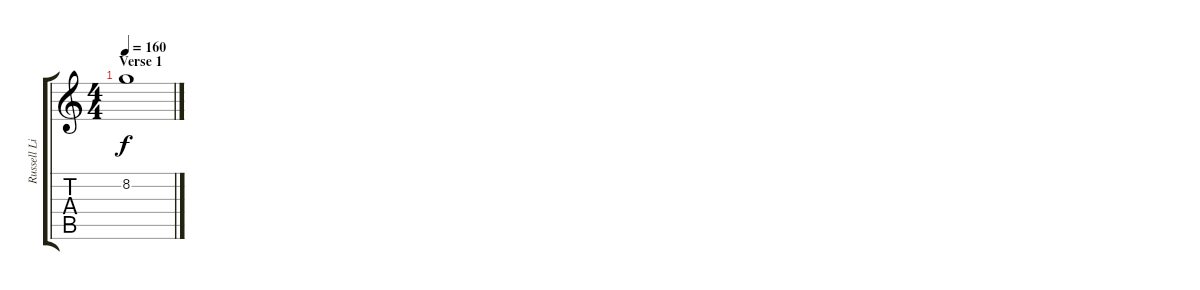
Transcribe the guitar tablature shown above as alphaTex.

\track ("Russell Lissack" "Russell Li") {instrument overdrivenguitar}
\staff {score tabs}
\tuning (E4 B3 G3 D3 A2 E2) {hide}
\ts (4 4)
\section ("" "Verse 1")
\tempo 160
\clef g2
\ks c
8.2.1{dy f}
